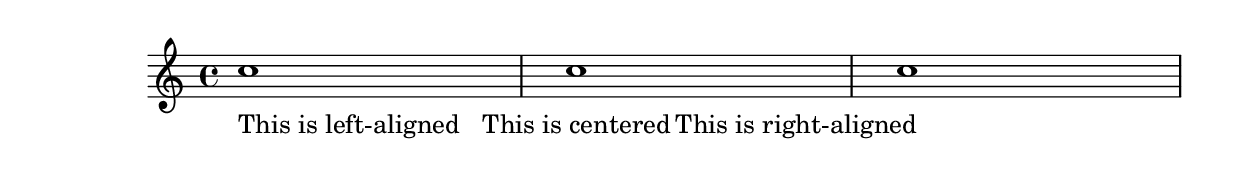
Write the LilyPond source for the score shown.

%% Do not edit this file; it is auto-generated from LSR http://lsr.dsi.unimi.it
%% This file is in the public domain.
\version "2.12.0"

\header {
  lsrtags = "text, vocal-music"

  texidoces = "
La alineación horizontal de la letra se puede ajustar sobreescribiendo
la propiedad @code{self-alignment-X} del objeto @code{LyricText}.
@code{#-1} es izquierda, @code{#0} es centrado y @code{#1} es derecha;
sin embargo, puede usar también @code{#LEFT}, @code{#CENTER} y
@code{#RIGHT}.

"
  doctitlees = "Alineación de la letra"

  texidoc = "
Horizontal alignment for lyrics cam be set by overriding the
@code{self-alignment-X} property of the @code{LyricText} object.
@code{#-1} is left, @code{#0} is center and @code{#1} is right;
however, you can use @code{#LEFT}, @code{#CENTER} and @code{#RIGHT} as
well. 

"
  doctitle = "Lyrics alignment"
} % begin verbatim

\layout { ragged-right = ##f }
\relative c'' {
  c1
  c1
  c1
}
\addlyrics {
  \once \override LyricText #'self-alignment-X = #LEFT
  "This is left-aligned"
  \once \override LyricText #'self-alignment-X = #CENTER
  "This is centered" 
  \once \override LyricText #'self-alignment-X = #1
  "This is right-aligned"
}
